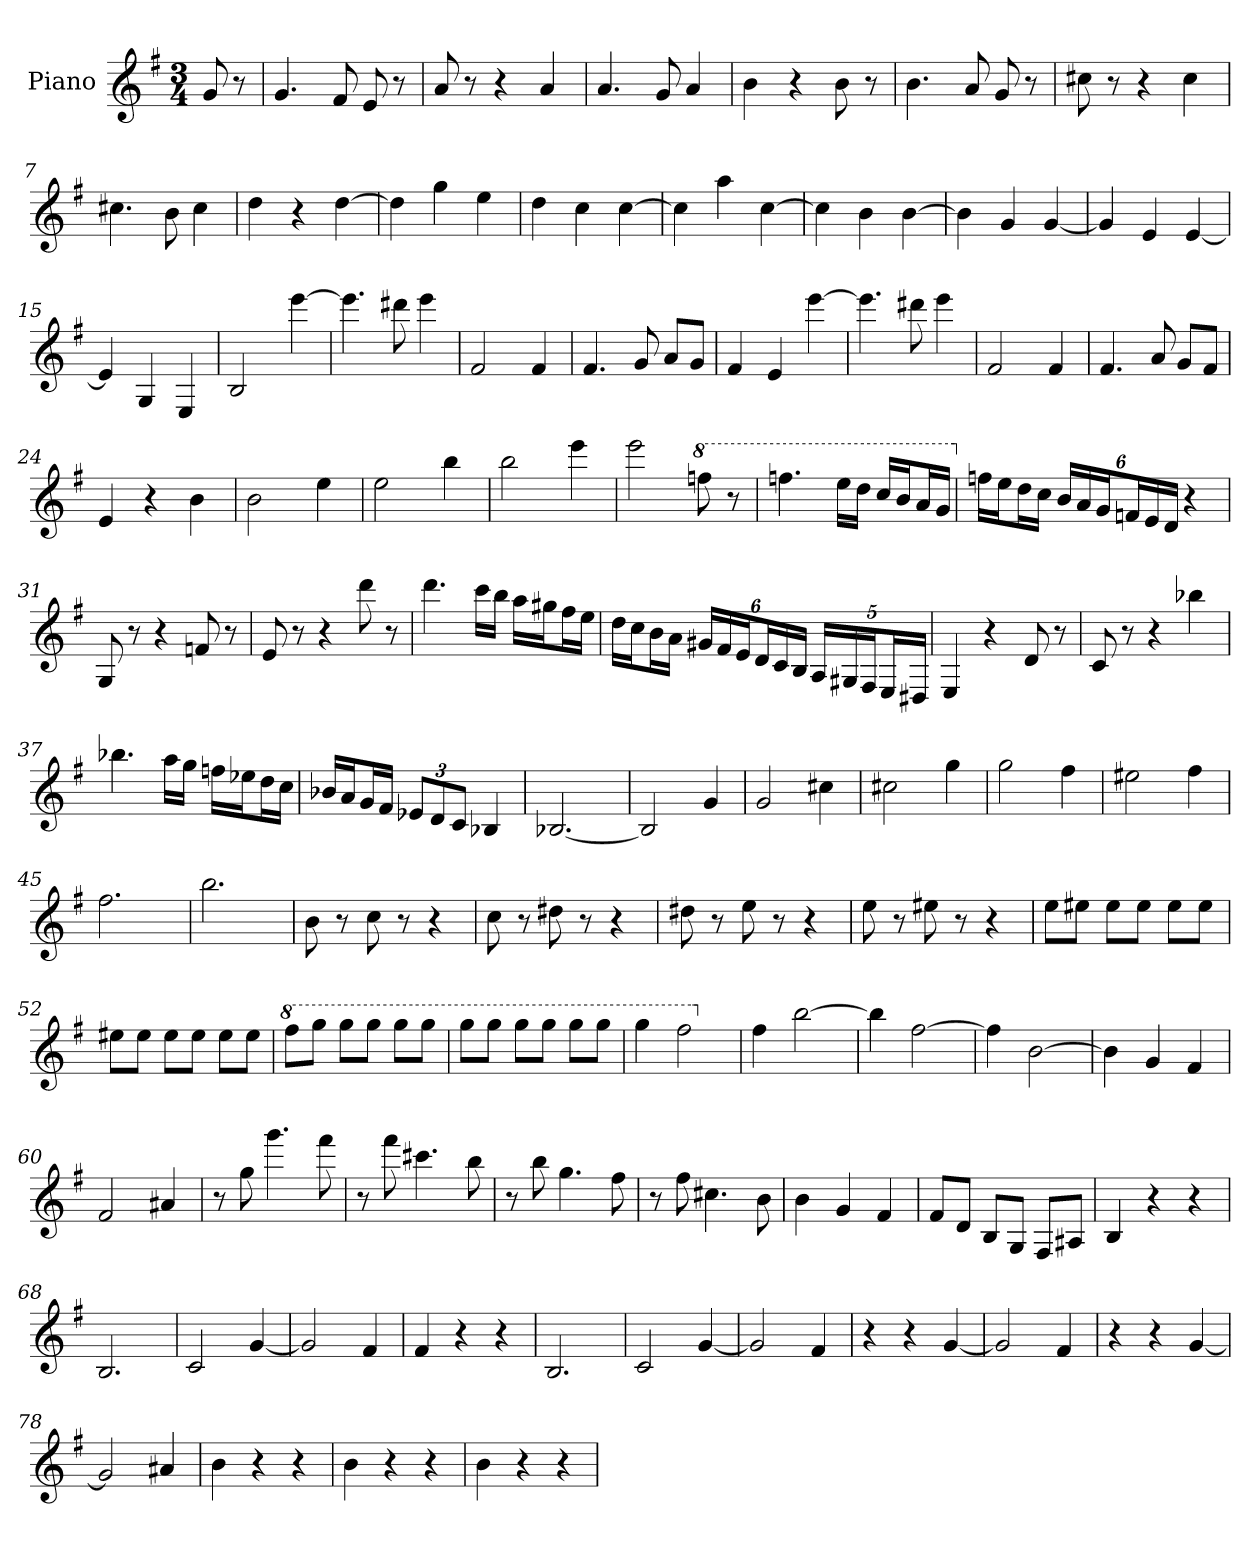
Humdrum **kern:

**kern
*part1
*staff1
*I"Piano
*I'Pno
*clefG2
*k[f#]
*e:
*M3/4
*MM144
=
8g
8r
=1
4.g
8f#
8e
8r
=2
8a
8r
4r
4a
=3
4.a
8g
4a
=4
4b
4r
8b
8r
=5
4.b
8a
8g
8r
=6
8cc#X
8r
4r
4cc#
=7
4.cc#X
8b
4cc#
=8
4dd
4r
[4dd
=9
4dd]
4gg
4ee
=10
4dd
4cc
[4cc
=11
4cc]
4aa
[4cc
=12
4cc]
4b
[4b
=13
4b]
4g
[4g
=14
4g]
4e
[4e
=15
4e]
4G
4E
=16
2B
[4eee
=17
4.eee]
8ddd#X
4eee
=18
2f#
4f#
=19
4.f#
8g
8a/L
8g/J
=20
4f#
4e
[4eee
=21
4.eee]
8ddd#X
4eee
=22
2f#
4f#
=23
4.f#
8a
8g/L
8f#/J
=24
4e
4r
4b
=25
2b
4ee
=26
2ee
4bb
=27
2bb
4eee
=28
2eee
*8va
8fffn
8r
=29
4.fffn
16eee\LL
16ddd\JJ
16ccc/LL
16bb/J
16aa/L
16gg/JJ
=30
*X8va
16ffn\LL
16ee\J
16dd\L
16cc\JJ
24b/LL
24a/
24g/J
24fn/L
24e/
24d/JJ
4r
=31
8G
8r
4r
8fn
8r
=32
8e
8r
4r
8ddd
8r
=33
4.ddd
16ccc\LL
16bb\JJ
16aa\LL
16gg#X\J
16ff#\L
16ee\JJ
=34
16dd\LL
16cc\J
16b\L
16a\JJ
24g#X/LL
24f#/
24e/J
24d/L
24c/
24B/JJ
20A/LL
20G#X/
20F#/J
20E/L
20D#X/JJ
=35
4E
4r
8d
8r
=36
8c
8r
4r
4bb-X
=37
4.bb-X
16aa\LL
16gg\JJ
16ffn\LL
16ee-X\J
16dd\L
16cc\JJ
=38
16b-X/LL
16a/J
16g/L
16f#/JJ
12e-X/L
12d/
12c/J
4B-X
=39
[2.B-X
=40
2B-]
4g
=41
2g
4cc#X
=42
2cc#X
4gg
=43
2gg
4ff#
=44
2ee#X
4ff#
=45
2.ff#
=46
2.bb
=47
8b
8r
8cc
8r
4r
=48
8cc
8r
8dd#X
8r
4r
=49
8dd#X
8r
8ee
8r
4r
=50
8ee
8r
8ee#X
8r
4r
=51
8ee\L
8ee#X\J
8ee#\L
8ee#\J
8ee#\L
8ee#\J
=52
8ee#X\L
8ee#\J
8ee#\L
8ee#\J
8ee#\L
8ee#\J
=53
*8va
8fff#\L
8ggg\J
8ggg\L
8ggg\J
8ggg\L
8ggg\J
=54
8ggg\L
8ggg\J
8ggg\L
8ggg\J
8ggg\L
8ggg\J
=55
4ggg
2fff#
=56
*X8va
4ff#
[2bb
=57
4bb]
[2ff#
=58
4ff#]
[2b
=59
4b]
4g
4f#
=60
2f#
4a#X
=61
8r
8gg
4.ggg
8fff#
=62
8r
8fff#
4.ccc#X
8bb
=63
8r
8bb
4.gg
8ff#
=64
8r
8ff#
4.cc#X
8b
=65
4b
4g
4f#
=66
8f#/L
8d/J
8B/L
8G/J
8F#/L
8A#X/J
=67
4B
4r
4r
=68
2.B
=69
2c
[4g
=70
2g]
4f#
=71
4f#
4r
4r
=72
2.B
=73
2c
[4g
=74
2g]
4f#
=75
4r
4r
[4g
=76
2g]
4f#
=77
4r
4r
[4g
=78
2g]
4a#X
=79
4b
4r
4r
=80
4b
4r
4r
=81
4b
4r
4r
=
*-
